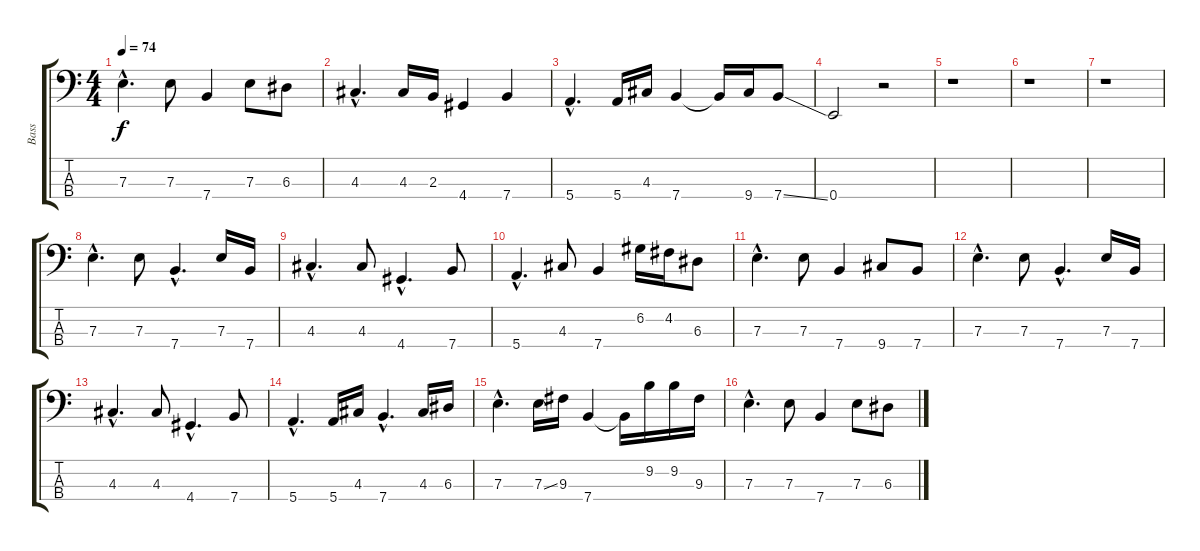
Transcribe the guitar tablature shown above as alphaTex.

\track ("Bass" "Bass") {instrument electricbassfinger}
\staff {score tabs}
\tuning (G2 D2 A1 E1) {hide}
\ts (4 4)
\tempo 74
\clef f4
\ks c
7.3{hac}.4{d dy f} 7.3.8 7.4.4 7.3.8 6.3.8 |
4.3{hac}.4{d} 4.3.16 2.3.16 4.4.4 7.4.4 |
5.4{hac}.4{d} 5.4.16 4.3.16 7.4.4 7.4{t}.16 9.4.16 7.4{ss}.8 |
0.4.2 r.2 |
r.1 |
r.1 |
r.1 |
7.3{hac}.4{d} 7.3.8 7.4{hac}.4{d} 7.3.16 7.4.16 |
4.3{hac}.4{d} 4.3.8 4.4{hac}.4{d} 7.4.8 |
5.4{hac}.4{d} 4.3.8 7.4.4 6.2.16 4.2.16 6.3.8 |
7.3{hac}.4{d} 7.3.8 7.4.4 9.4.8 7.4.8 |
7.3{hac}.4{d} 7.3.8 7.4{hac}.4{d} 7.3.16 7.4.16 |
4.3{hac}.4{d} 4.3.8 4.4{hac}.4{d} 7.4.8 |
5.4{hac}.4{d} 5.4.16 4.3.16 7.4{hac}.4{d} 4.3.16 6.3.16 |
7.3{hac}.4{d} 7.3{ss}.16 9.3.16 7.4.4 7.4{t}.16 9.2.16 9.2.16 9.3.16 |
7.3{hac}.4{d} 7.3.8 7.4.4 7.3.8 6.3.8
